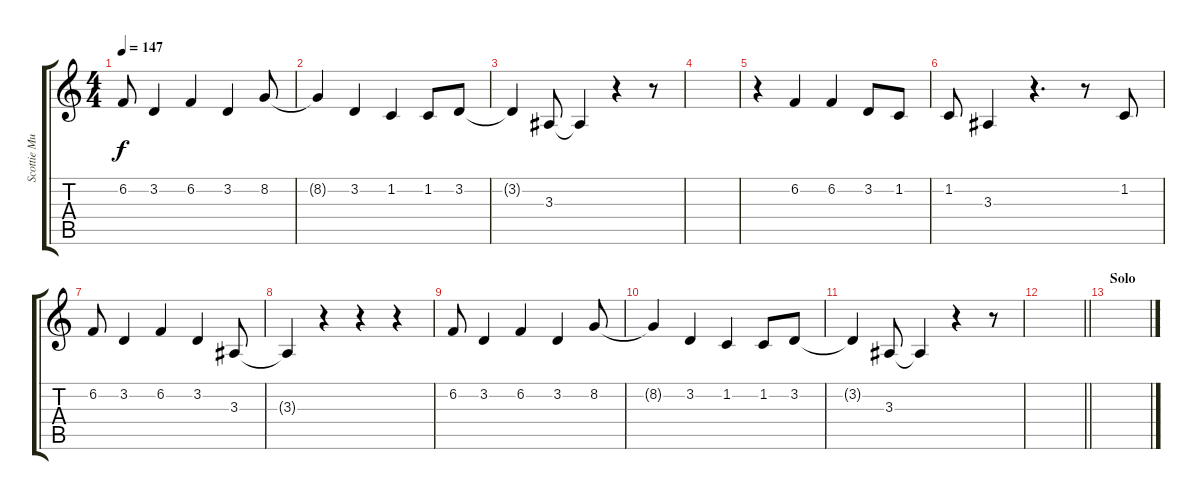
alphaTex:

\track ("Scottie Murphy - Vocals" "Scottie Mu") {instrument altosax}
\staff {score tabs}
\tuning (E4 B3 G3 D3 A2 E2) {hide}
\ts (4 4)
\tempo 147
\clef g2
\ks c
6.2.8{dy f} 3.2.4 6.2.4 3.2.4 8.2.8 |
8.2{t}.4 3.2.4 1.2.4 1.2.8 3.2.8 |
3.2{t}.4 3.3.8 3.3{t}.4 r.4 r.8 |
|
r.4 6.2.4 6.2.4 3.2.8 1.2.8 |
1.2.8 3.3.4 r.4{d} r.8 1.2.8 |
6.2.8 3.2.4 6.2.4 3.2.4 3.3.8 |
3.3{t}.4 r.4 r.4 r.4 |
6.2.8 3.2.4 6.2.4 3.2.4 8.2.8 |
8.2{t}.4 3.2.4 1.2.4 1.2.8 3.2.8 |
3.2{t}.4 3.3.8 3.3{t}.4 r.4 r.8 |
\barLineRight lightlight
|
\section ("" "Solo")
